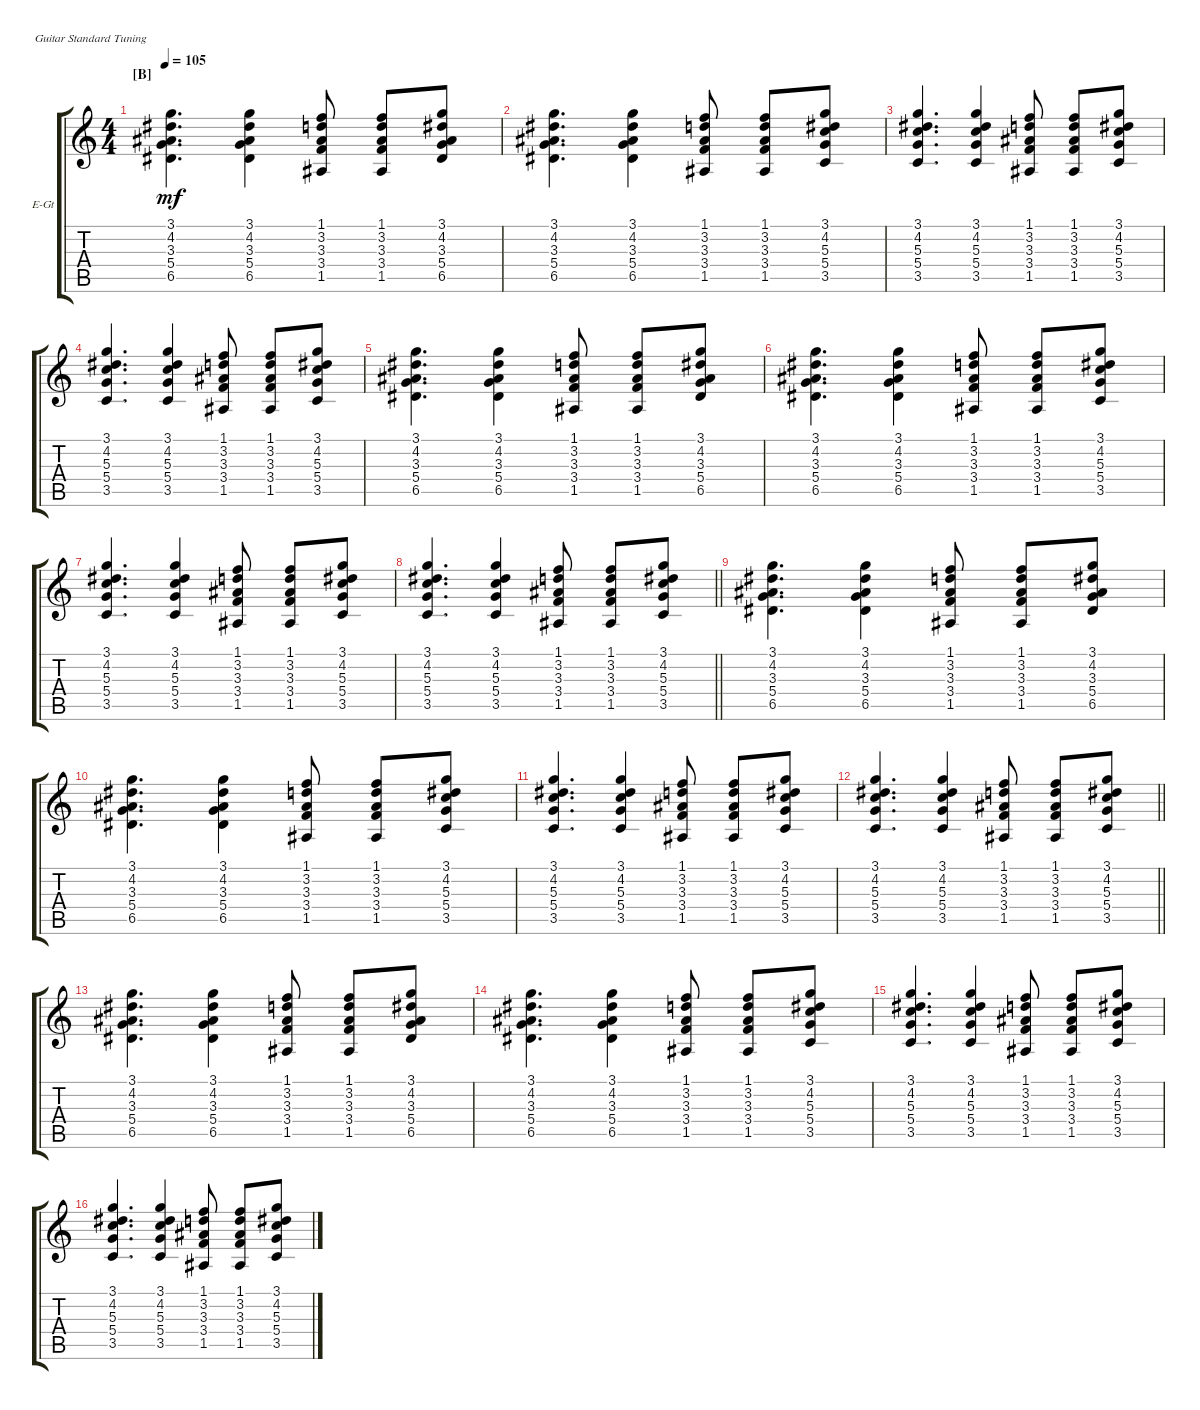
\bracketExtendMode groupsimilarinstruments
\firstSystemTrackNameOrientation horizontal
\otherSystemsTrackNameOrientation horizontal
\track ("Electric Guitar 2" "E-Gt") {instrument distortionguitar}
\staff {score tabs}
\tuning (E4 B3 G3 D3 A2 E2)
\ts (4 4)
\section ("B" "")
\tempo 105
\clef g2
\ks c
(6.5 5.4 3.3 4.2 3.1).4{d dy mf} (6.5 5.4 3.3 4.2 3.1).4 (3.3 1.1 3.2 3.4 1.5).8 (3.3 1.1 3.2 3.4 1.5).8 (6.5 5.4 3.3 4.2 3.1).8 |
(6.5 5.4 3.3 4.2 3.1).4{d} (6.5 5.4 3.3 4.2 3.1).4 (3.3 1.1 3.2 3.4 1.5).8 (3.3 1.1 3.2 3.4 1.5).8 (3.5 5.4 5.3 4.2 3.1).8 |
(3.5 5.4 5.3 4.2 3.1).4{d} (3.5 5.4 5.3 4.2 3.1).4 (3.3 1.1 3.2 3.4 1.5).8 (3.3 1.1 3.2 3.4 1.5).8 (3.5 5.4 5.3 4.2 3.1).8 |
(3.5 5.4 5.3 4.2 3.1).4{d} (3.5 5.4 5.3 4.2 3.1).4 (3.3 1.1 3.2 3.4 1.5).8 (3.3 1.1 3.2 3.4 1.5).8 (3.5 5.4 5.3 4.2 3.1).8 |
(6.5 5.4 3.3 4.2 3.1).4{d} (6.5 5.4 3.3 4.2 3.1).4 (3.3 1.1 3.2 3.4 1.5).8 (3.3 1.1 3.2 3.4 1.5).8 (6.5 5.4 3.3 4.2 3.1).8 |
(6.5 5.4 3.3 4.2 3.1).4{d} (6.5 5.4 3.3 4.2 3.1).4 (3.3 1.1 3.2 3.4 1.5).8 (3.3 1.1 3.2 3.4 1.5).8 (3.5 5.4 5.3 4.2 3.1).8 |
(3.5 5.4 5.3 4.2 3.1).4{d} (3.5 5.4 5.3 4.2 3.1).4 (3.3 1.1 3.2 3.4 1.5).8 (3.3 1.1 3.2 3.4 1.5).8 (3.5 5.4 5.3 4.2 3.1).8 |
\barLineRight lightlight
(3.5 5.4 5.3 4.2 3.1).4{d} (3.5 5.4 5.3 4.2 3.1).4 (3.3 1.1 3.2 3.4 1.5).8 (3.3 1.1 3.2 3.4 1.5).8 (3.5 5.4 5.3 4.2 3.1).8 |
(6.5 5.4 3.3 4.2 3.1).4{d} (6.5 5.4 3.3 4.2 3.1).4 (3.3 1.1 3.2 3.4 1.5).8 (3.3 1.1 3.2 3.4 1.5).8 (6.5 5.4 3.3 4.2 3.1).8 |
(6.5 5.4 3.3 4.2 3.1).4{d} (6.5 5.4 3.3 4.2 3.1).4 (3.3 1.1 3.2 3.4 1.5).8 (3.3 1.1 3.2 3.4 1.5).8 (3.5 5.4 5.3 4.2 3.1).8 |
(3.5 5.4 5.3 4.2 3.1).4{d} (3.5 5.4 5.3 4.2 3.1).4 (3.3 1.1 3.2 3.4 1.5).8 (3.3 1.1 3.2 3.4 1.5).8 (3.5 5.4 5.3 4.2 3.1).8 |
\barLineRight lightlight
(3.5 5.4 5.3 4.2 3.1).4{d} (3.5 5.4 5.3 4.2 3.1).4 (3.3 1.1 3.2 3.4 1.5).8 (3.3 1.1 3.2 3.4 1.5).8 (3.5 5.4 5.3 4.2 3.1).8 |
(6.5 5.4 3.3 4.2 3.1).4{d} (6.5 5.4 3.3 4.2 3.1).4 (3.3 1.1 3.2 3.4 1.5).8 (3.3 1.1 3.2 3.4 1.5).8 (6.5 5.4 3.3 4.2 3.1).8 |
(6.5 5.4 3.3 4.2 3.1).4{d} (6.5 5.4 3.3 4.2 3.1).4 (3.3 1.1 3.2 3.4 1.5).8 (3.3 1.1 3.2 3.4 1.5).8 (3.5 5.4 5.3 4.2 3.1).8 |
(3.5 5.4 5.3 4.2 3.1).4{d} (3.5 5.4 5.3 4.2 3.1).4 (3.3 1.1 3.2 3.4 1.5).8 (3.3 1.1 3.2 3.4 1.5).8 (3.5 5.4 5.3 4.2 3.1).8 |
(3.5 5.4 5.3 4.2 3.1).4{d} (3.5 5.4 5.3 4.2 3.1).4 (3.3 1.1 3.2 3.4 1.5).8 (3.3 1.1 3.2 3.4 1.5).8 (3.5 5.4 5.3 4.2 3.1).8
